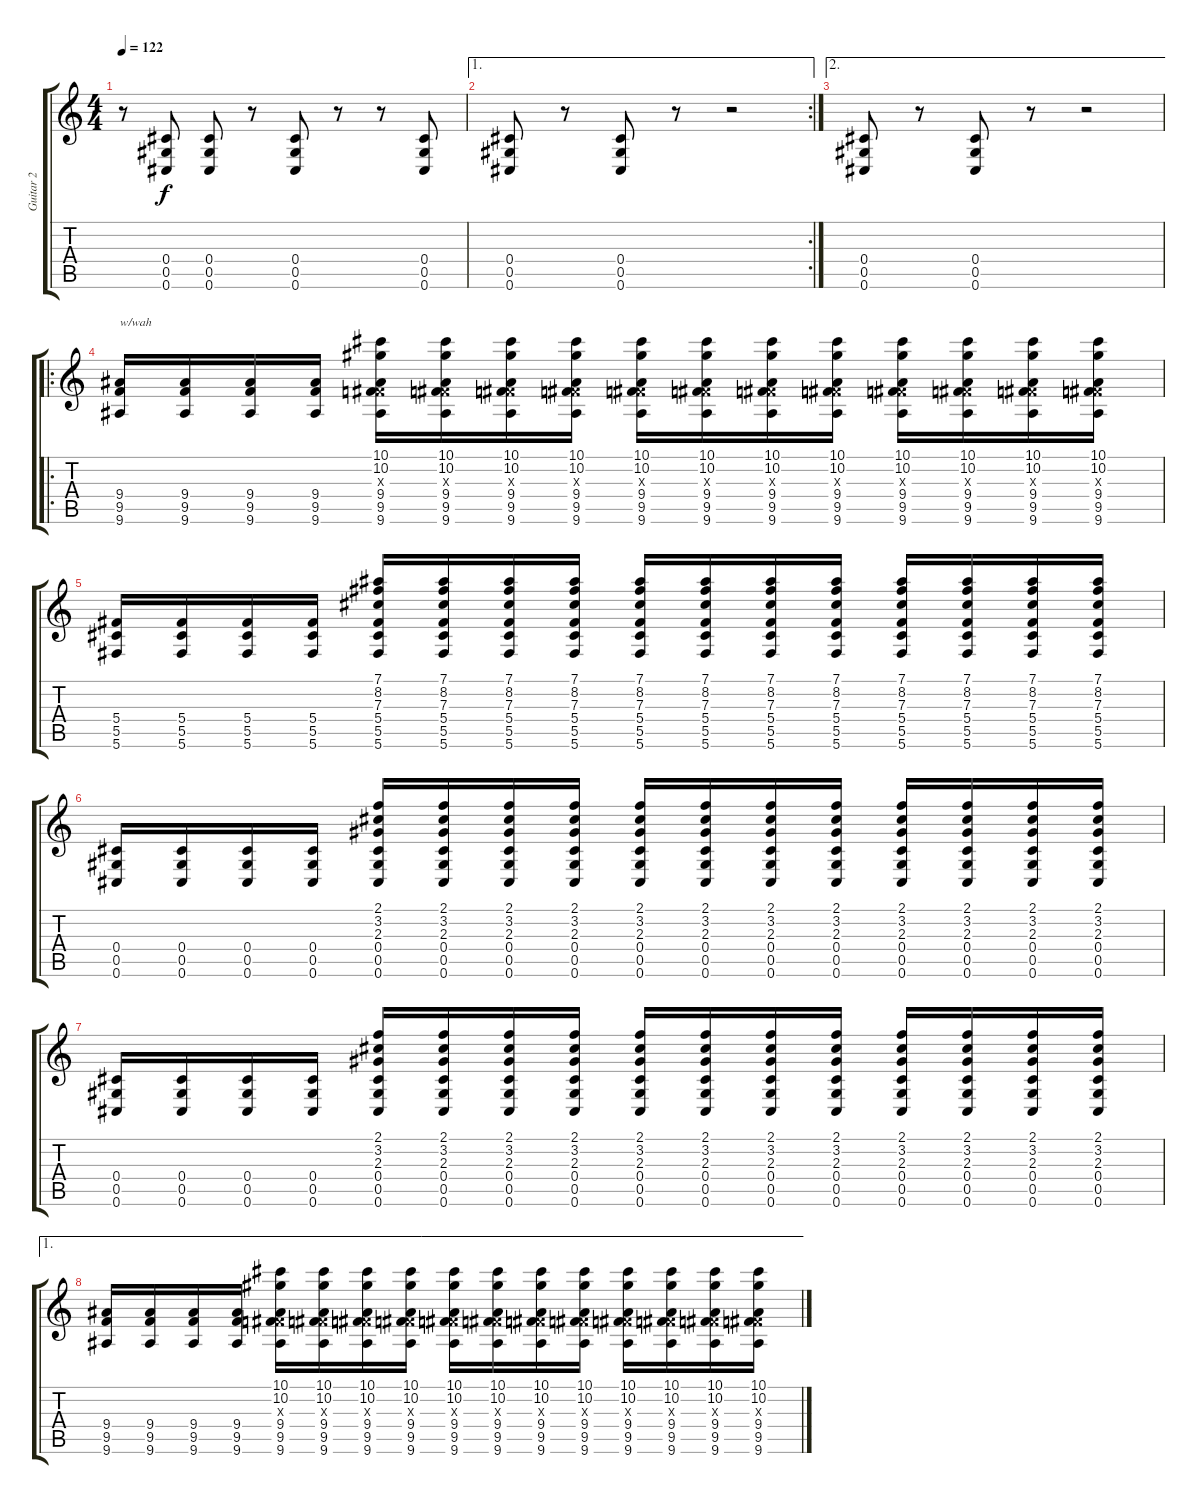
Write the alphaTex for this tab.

\track ("Guitar 2" "Guitar 2") {instrument distortionguitar}
\staff {score tabs}
\tuning (Eb4 Bb3 Gb3 Db3 Ab2 Db2) {hide}
\ts (4 4)
\tempo 122
\clef g2
\ks c
r.8{dy f} (0.4 0.5 0.6).8 (0.4 0.5 0.6).8 r.8 (0.4 0.5 0.6).8 r.8 r.8 (0.4 0.5 0.6).8 |
\ae 1
\rc 2
(0.4 0.5 0.6).8 r.8 (0.4 0.5 0.6).8 r.8 r.2 |
\ae 2
(0.4 0.5 0.6).8 r.8 (0.4 0.5 0.6).8 r.8 r.2 |
\ro
(9.4 9.5 9.6).16{txt "w/wah"} (9.4 9.5 9.6).16 (9.4 9.5 9.6).16 (9.4 9.5 9.6).16 (10.1 10.2 0.3{x} 9.4 9.5 9.6).16 (10.1 10.2 0.3{x} 9.4 9.5 9.6).16 (10.1 10.2 0.3{x} 9.4 9.5 9.6).16 (10.1 10.2 0.3{x} 9.4 9.5 9.6).16 (10.1 10.2 0.3{x} 9.4 9.5 9.6).16 (10.1 10.2 0.3{x} 9.4 9.5 9.6).16 (10.1 10.2 0.3{x} 9.4 9.5 9.6).16 (10.1 10.2 0.3{x} 9.4 9.5 9.6).16 (10.1 10.2 0.3{x} 9.4 9.5 9.6).16 (10.1 10.2 0.3{x} 9.4 9.5 9.6).16 (10.1 10.2 0.3{x} 9.4 9.5 9.6).16 (10.1 10.2 0.3{x} 9.4 9.5 9.6).16 |
(5.4 5.5 5.6).16 (5.4 5.5 5.6).16 (5.4 5.5 5.6).16 (5.4 5.5 5.6).16 (7.1 8.2 7.3 5.4 5.5 5.6).16 (7.1 8.2 7.3 5.4 5.5 5.6).16 (7.1 8.2 7.3 5.4 5.5 5.6).16 (7.1 8.2 7.3 5.4 5.5 5.6).16 (7.1 8.2 7.3 5.4 5.5 5.6).16 (7.1 8.2 7.3 5.4 5.5 5.6).16 (7.1 8.2 7.3 5.4 5.5 5.6).16 (7.1 8.2 7.3 5.4 5.5 5.6).16 (7.1 8.2 7.3 5.4 5.5 5.6).16 (7.1 8.2 7.3 5.4 5.5 5.6).16 (7.1 8.2 7.3 5.4 5.5 5.6).16 (7.1 8.2 7.3 5.4 5.5 5.6).16 |
(0.4 0.5 0.6).16 (0.4 0.5 0.6).16 (0.4 0.5 0.6).16 (0.4 0.5 0.6).16 (2.1 3.2 2.3 0.4 0.5 0.6).16 (2.1 3.2 2.3 0.4 0.5 0.6).16 (2.1 3.2 2.3 0.4 0.5 0.6).16 (2.1 3.2 2.3 0.4 0.5 0.6).16 (2.1 3.2 2.3 0.4 0.5 0.6).16 (2.1 3.2 2.3 0.4 0.5 0.6).16 (2.1 3.2 2.3 0.4 0.5 0.6).16 (2.1 3.2 2.3 0.4 0.5 0.6).16 (2.1 3.2 2.3 0.4 0.5 0.6).16 (2.1 3.2 2.3 0.4 0.5 0.6).16 (2.1 3.2 2.3 0.4 0.5 0.6).16 (2.1 3.2 2.3 0.4 0.5 0.6).16 |
(0.4 0.5 0.6).16 (0.4 0.5 0.6).16 (0.4 0.5 0.6).16 (0.4 0.5 0.6).16 (2.1 3.2 2.3 0.4 0.5 0.6).16 (2.1 3.2 2.3 0.4 0.5 0.6).16 (2.1 3.2 2.3 0.4 0.5 0.6).16 (2.1 3.2 2.3 0.4 0.5 0.6).16 (2.1 3.2 2.3 0.4 0.5 0.6).16 (2.1 3.2 2.3 0.4 0.5 0.6).16 (2.1 3.2 2.3 0.4 0.5 0.6).16 (2.1 3.2 2.3 0.4 0.5 0.6).16 (2.1 3.2 2.3 0.4 0.5 0.6).16 (2.1 3.2 2.3 0.4 0.5 0.6).16 (2.1 3.2 2.3 0.4 0.5 0.6).16 (2.1 3.2 2.3 0.4 0.5 0.6).16 |
\ae 1
(9.4 9.5 9.6).16 (9.4 9.5 9.6).16 (9.4 9.5 9.6).16 (9.4 9.5 9.6).16 (10.1 10.2 0.3{x} 9.4 9.5 9.6).16 (10.1 10.2 0.3{x} 9.4 9.5 9.6).16 (10.1 10.2 0.3{x} 9.4 9.5 9.6).16 (10.1 10.2 0.3{x} 9.4 9.5 9.6).16 (10.1 10.2 0.3{x} 9.4 9.5 9.6).16 (10.1 10.2 0.3{x} 9.4 9.5 9.6).16 (10.1 10.2 0.3{x} 9.4 9.5 9.6).16 (10.1 10.2 0.3{x} 9.4 9.5 9.6).16 (10.1 10.2 0.3{x} 9.4 9.5 9.6).16 (10.1 10.2 0.3{x} 9.4 9.5 9.6).16 (10.1 10.2 0.3{x} 9.4 9.5 9.6).16 (10.1 10.2 0.3{x} 9.4 9.5 9.6).16
